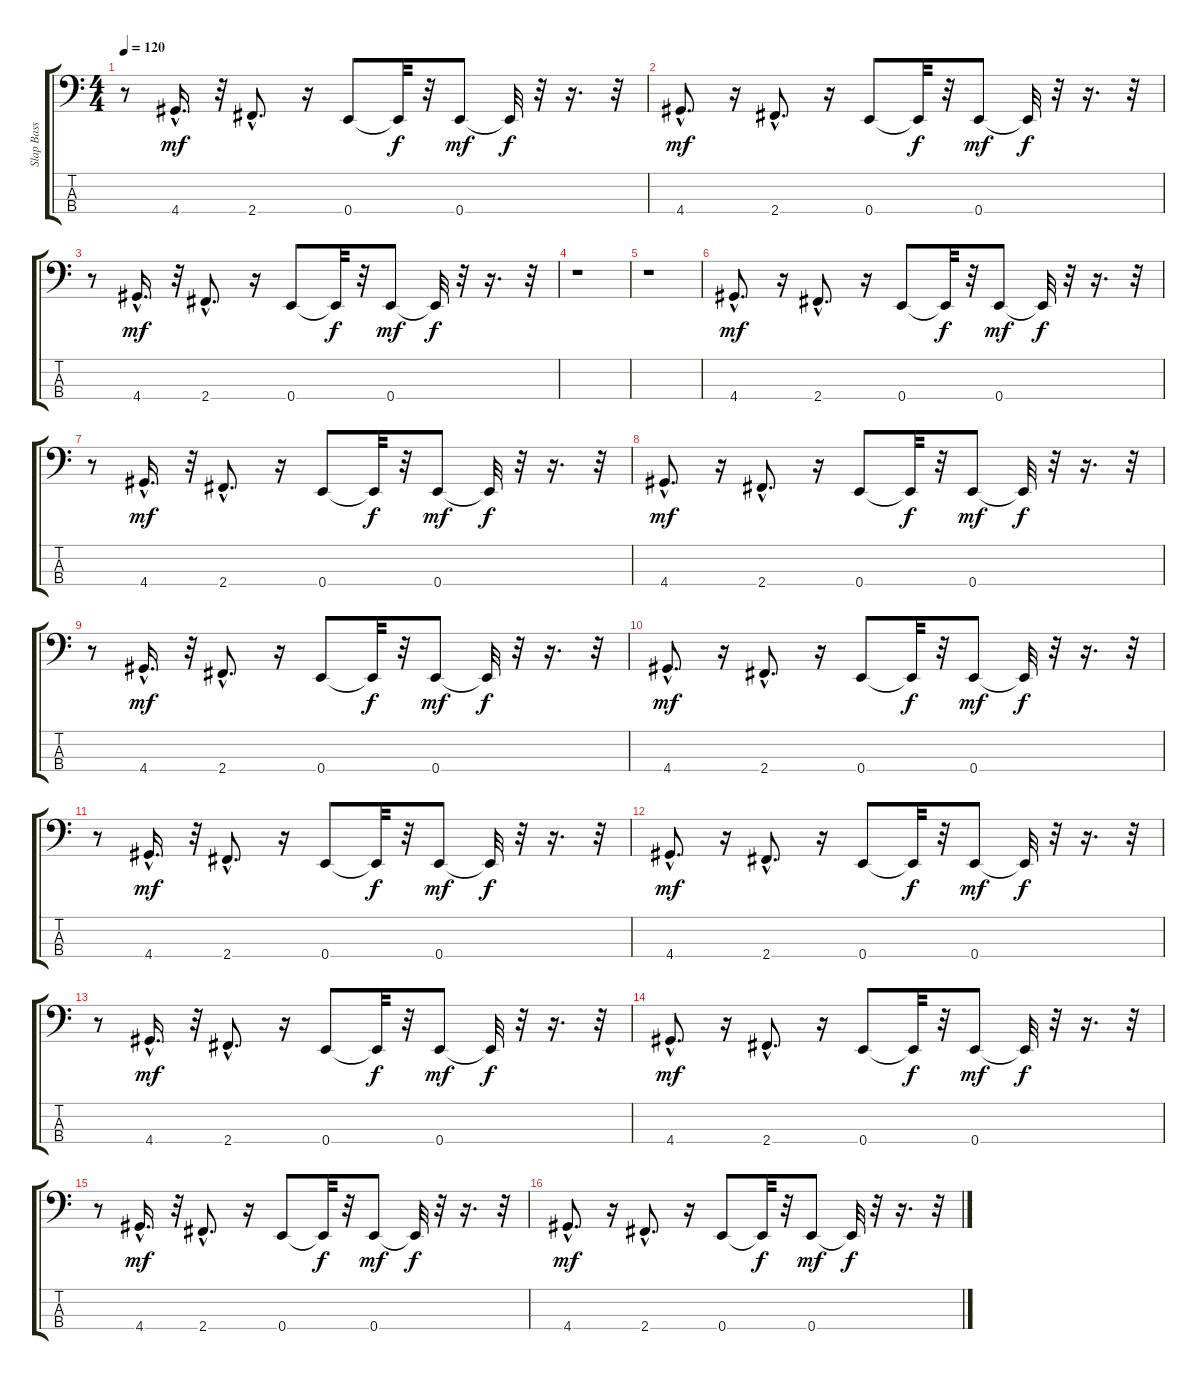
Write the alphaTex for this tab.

\track ("Slap Bass 1" "Slap Bass ") {instrument slapbass1}
\staff {score tabs}
\tuning (G2 D2 A1 E1) {hide}
\ts (4 4)
\tempo 120
\clef f4
\ks c
r.8{dy f} 4.4{hac}.16{d dy mf} r.32 2.4{hac}.8{d} r.16 0.4.8 0.4{t}.32{dy f} r.32 0.4.8{dy mf} 0.4{t}.32{dy f} r.32 r.16{d} r.32 |
4.4{hac}.8{d dy mf} r.16 2.4{hac}.8{d} r.16 0.4.8 0.4{t}.32{dy f} r.32 0.4.8{dy mf} 0.4{t}.32{dy f} r.32 r.16{d} r.32 |
r.8 4.4{hac}.16{d dy mf} r.32 2.4{hac}.8{d} r.16 0.4.8 0.4{t}.32{dy f} r.32 0.4.8{dy mf} 0.4{t}.32{dy f} r.32 r.16{d} r.32 |
r.1 |
r.1 |
4.4{hac}.8{d dy mf} r.16 2.4{hac}.8{d} r.16 0.4.8 0.4{t}.32{dy f} r.32 0.4.8{dy mf} 0.4{t}.32{dy f} r.32 r.16{d} r.32 |
r.8 4.4{hac}.16{d dy mf} r.32 2.4{hac}.8{d} r.16 0.4.8 0.4{t}.32{dy f} r.32 0.4.8{dy mf} 0.4{t}.32{dy f} r.32 r.16{d} r.32 |
4.4{hac}.8{d dy mf} r.16 2.4{hac}.8{d} r.16 0.4.8 0.4{t}.32{dy f} r.32 0.4.8{dy mf} 0.4{t}.32{dy f} r.32 r.16{d} r.32 |
r.8 4.4{hac}.16{d dy mf} r.32 2.4{hac}.8{d} r.16 0.4.8 0.4{t}.32{dy f} r.32 0.4.8{dy mf} 0.4{t}.32{dy f} r.32 r.16{d} r.32 |
4.4{hac}.8{d dy mf} r.16 2.4{hac}.8{d} r.16 0.4.8 0.4{t}.32{dy f} r.32 0.4.8{dy mf} 0.4{t}.32{dy f} r.32 r.16{d} r.32 |
r.8 4.4{hac}.16{d dy mf} r.32 2.4{hac}.8{d} r.16 0.4.8 0.4{t}.32{dy f} r.32 0.4.8{dy mf} 0.4{t}.32{dy f} r.32 r.16{d} r.32 |
4.4{hac}.8{d dy mf} r.16 2.4{hac}.8{d} r.16 0.4.8 0.4{t}.32{dy f} r.32 0.4.8{dy mf} 0.4{t}.32{dy f} r.32 r.16{d} r.32 |
r.8 4.4{hac}.16{d dy mf} r.32 2.4{hac}.8{d} r.16 0.4.8 0.4{t}.32{dy f} r.32 0.4.8{dy mf} 0.4{t}.32{dy f} r.32 r.16{d} r.32 |
4.4{hac}.8{d dy mf} r.16 2.4{hac}.8{d} r.16 0.4.8 0.4{t}.32{dy f} r.32 0.4.8{dy mf} 0.4{t}.32{dy f} r.32 r.16{d} r.32 |
r.8 4.4{hac}.16{d dy mf} r.32 2.4{hac}.8{d} r.16 0.4.8 0.4{t}.32{dy f} r.32 0.4.8{dy mf} 0.4{t}.32{dy f} r.32 r.16{d} r.32 |
4.4{hac}.8{d dy mf} r.16 2.4{hac}.8{d} r.16 0.4.8 0.4{t}.32{dy f} r.32 0.4.8{dy mf} 0.4{t}.32{dy f} r.32 r.16{d} r.32
